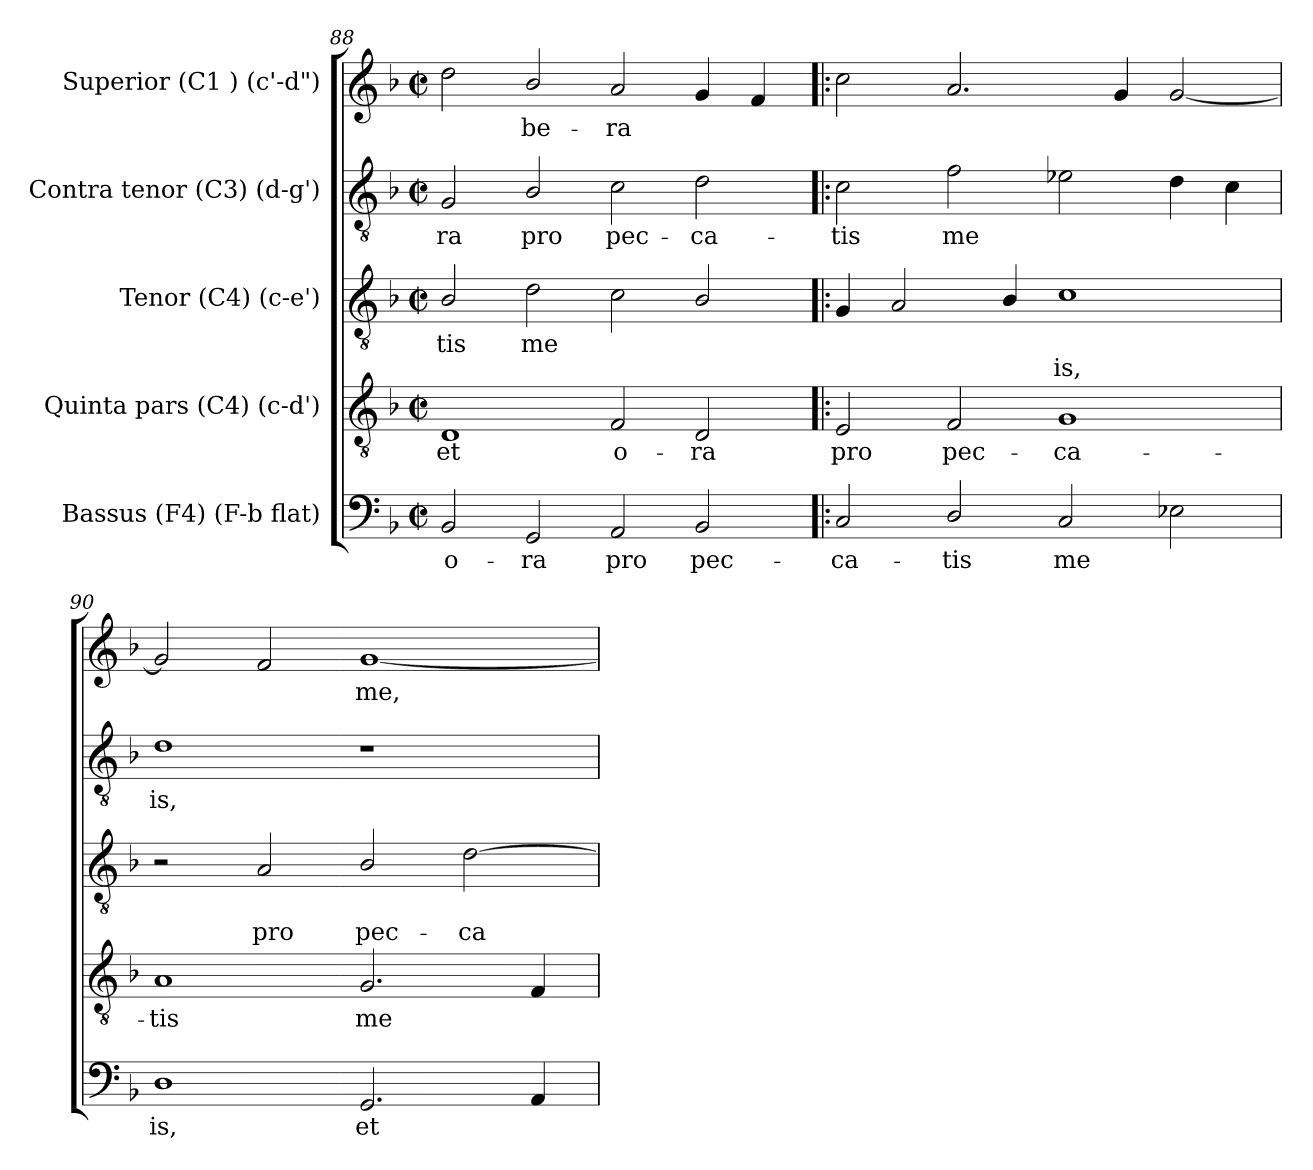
**kern	**text	**kern	**text	**kern	**text	**text	**kern	**text	**kern	**text
*part5	*part5	*part4	*part4	*part3	*part3	*part3	*part2	*part2	*part1	*part1
*staff5	*staff5	*staff4	*staff4	*staff3	*staff3	*staff3	*staff2	*staff2	*staff1	*staff1
*I"Bassus (F4)  (F-b flat)	*	*I"Quinta pars (C4)  (c-d')	*	*I"Tenor (C4)  (c-e')	*	*	*I"Contra tenor (C3)  (d-g')	*	*I"Superior (C1 )  (c'-d")	*
!!LO:PB:g=z
*clefF4	*	*clefGv2	*	*clefGv2	*	*	*clefGv2	*	*clefG2	*
*k[b-]	*	*k[b-]	*	*k[b-]	*	*	*k[b-]	*	*k[b-]	*
*F:	*	*F:	*	*F:	*	*	*F:	*	*F:	*
*M2/2	*	*M2/2	*	*M2/2	*	*	*M2/2	*	*M2/2	*
*met(c|)	*	*met(c|)	*	*met(c|)	*	*	*met(c|)	*	*met(c|)	*
=88	=88	=88	=88	=88	=88	=88	=88	=88	=88	=88
!	!LO:LY:b:cj	!	!LO:LY:b:cj	!	!LO:LY:b:cj	!	!	!LO:LY:b:cj	!	!LO:LY:b:cj
2BB-/	o-	1D	et	2B-/	-tis	.	2G/	-ra	2dd\	--
!	!LO:LY:b:cj	!	!	!	!LO:LY:b:cj	!	!	!LO:LY:b:cj	!	!LO:LY:b:cj
2GG/	-ra	.	.	2d\	me-	.	2B-/	pro	2b-/	-be-
!	!LO:LY:b:cj	!	!LO:LY:b:cj	!	!LO:LY:b:cj	!	!	!LO:LY:b:cj	!	!LO:LY:b:cj
2AA/	pro	2F/	o-	2c\	--	.	2c\	pec-	2a/	-ra
!	!LO:LY:b:cj	!	!LO:LY:b:cj	!	!LO:LY:b:cj	!	!	!LO:LY:b:cj	!	!LO:LY:b:cj
2BB-/	pec-	2D/	-ra	2B-/	--	.	2d\	-ca-	4g/	.
!	!	!	!	!	!	!	!	!	!	!LO:LY:b:cj
.	.	.	.	.	.	.	.	.	4f/	.
=89!|:	=89!|:	=89!|:	=89!|:	=89!|:	=89!|:	=89!|:	=89!|:	=89!|:	=89!|:	=89!|:
!	!LO:LY:b:cj	!	!LO:LY:b:cj	!	!LO:LY:b:cj	!LO:LY:b:cj	!	!LO:LY:b:cj	!	!LO:LY:b:cj
2C/	-ca-	2E/	pro	4G/	--	--	2c\	-tis	2cc\	.
!	!	!	!	!	!LO:LY:b:cj	!LO:LY:b:cj	!	!	!	!
.	.	.	.	2A/	--	--	.	.	.	.
!	!LO:LY:b:cj	!	!LO:LY:b:cj	!	!	!	!	!LO:LY:b:cj	!	!LO:LY:b:cj
2D/	-tis	2F/	pec-	.	.	.	2f\	me-	2.a/	.
!	!	!	!	!	!LO:LY:b:cj	!LO:LY:b:cj	!	!	!	!
.	.	.	.	4B-/	--	--	.	.	.	.
!	!LO:LY:b:cj	!	!LO:LY:b:cj	!	!LO:LY:b:cj	!LO:LY:b:cj	!	!LO:LY:b:cj	!	!
2C/	me-	1G	-ca-	1c	--	-is,	2e-X\	--	.	.
!	!	!	!	!	!	!	!	!	!	!LO:LY:b:cj
.	.	.	.	.	.	.	.	.	4g/	.
!	!LO:LY:b:cj	!	!	!	!	!	!	!LO:LY:b:cj	!	!LO:LY:b:cj
2E-X\	--	.	.	.	.	.	4d\	--	[<2g/	.
!	!	!	!	!	!	!	!	!LO:LY:b:cj	!	!
.	.	.	.	.	.	.	4c\	--	.	.
=90	=90	=90	=90	=90	=90	=90	=90	=90	=90	=90
!	!LO:LY:b:cj	!	!LO:LY:b:cj	!	!	!	!	!LO:LY:b:cj	!	!LO:LY:b:cj
1D	-is,	1A	-tis	2r	.	.	1d	-is,	2g/]	.
!	!	!	!	!	!LO:LY:b:cj	!LO:LY:b:cj	!	!	!	!LO:LY:b:cj
.	.	.	.	2A/	-	-pro	.	.	2f/	.
!	!LO:LY:b:cj	!	!LO:LY:b:cj	!	!LO:LY:b:cj	!LO:LY:b:cj	!	!	!	!LO:LY:b:cj
2.GG/	et	2.G/	me-	2B-/	-	-pec-	1r	.	[<1g	me,
!	!	!	!	!	!LO:LY:b:cj	!LO:LY:b:cj	!	!	!	!
.	.	.	.	[>2d\	--	-ca-	.	.	.	.
!	!LO:LY:b:cj	!	!LO:LY:b:cj	!	!	!	!	!	!	!
4AA/	.	4F/	--	.	.	.	.	.	.	.
=	=	=	=	=	=	=	=	=	=	=
*-	*-	*-	*-	*-	*-	*-	*-	*-	*-	*-
